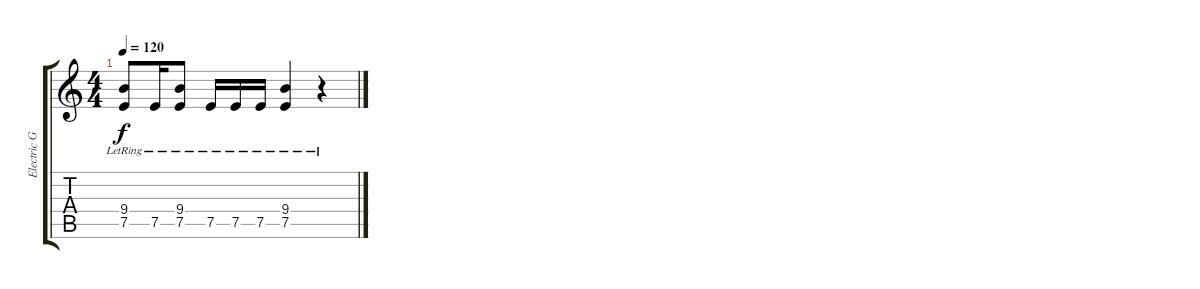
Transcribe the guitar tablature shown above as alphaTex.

\track ("Electric Guitar (clean)" "Electric G") {instrument electricguitarjazz}
\staff {score tabs}
\tuning (E4 B3 G3 D3 A2 E2) {hide}
\ts (4 4)
\tempo 120
\clef g2
\ks c
(9.4{lr} 7.5{lr}).8{dy f volume 10 instrument distortionguitar} 7.5{lr}.16 (9.4{lr} 7.5{lr}).8 7.5{lr}.16 7.5{lr}.16 7.5{lr}.16 (9.4 7.5{lr}).4 r.4
